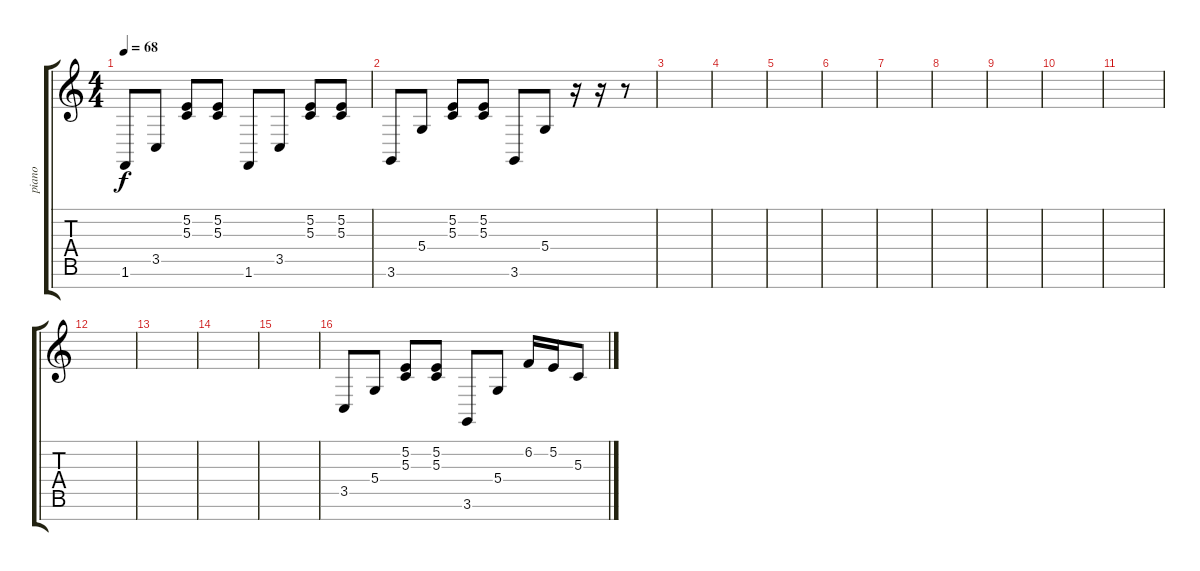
\track ("piano" "piano") {instrument acousticgrandpiano}
\staff {score tabs}
\tuning (E4 B3 G3 D3 A2 E2 B1) {hide}
\ts (4 4)
\tempo 68
\clef g2
\ks c
1.6.8{dy f} 3.5.8 (5.2 5.3).8 (5.2 5.3).8 1.6.8 3.5.8 (5.2 5.3).8 (5.2 5.3).8 |
3.6.8 5.4.8 (5.2 5.3).8 (5.2 5.3).8 3.6.8 5.4.8 r.16 r.16 r.8 |
|
|
|
|
|
|
|
|
|
|
|
|
|
3.5.8 5.4.8 (5.2 5.3).8 (5.2 5.3).8 3.6.8 5.4.8 6.2.16 5.2.16 5.3.8
